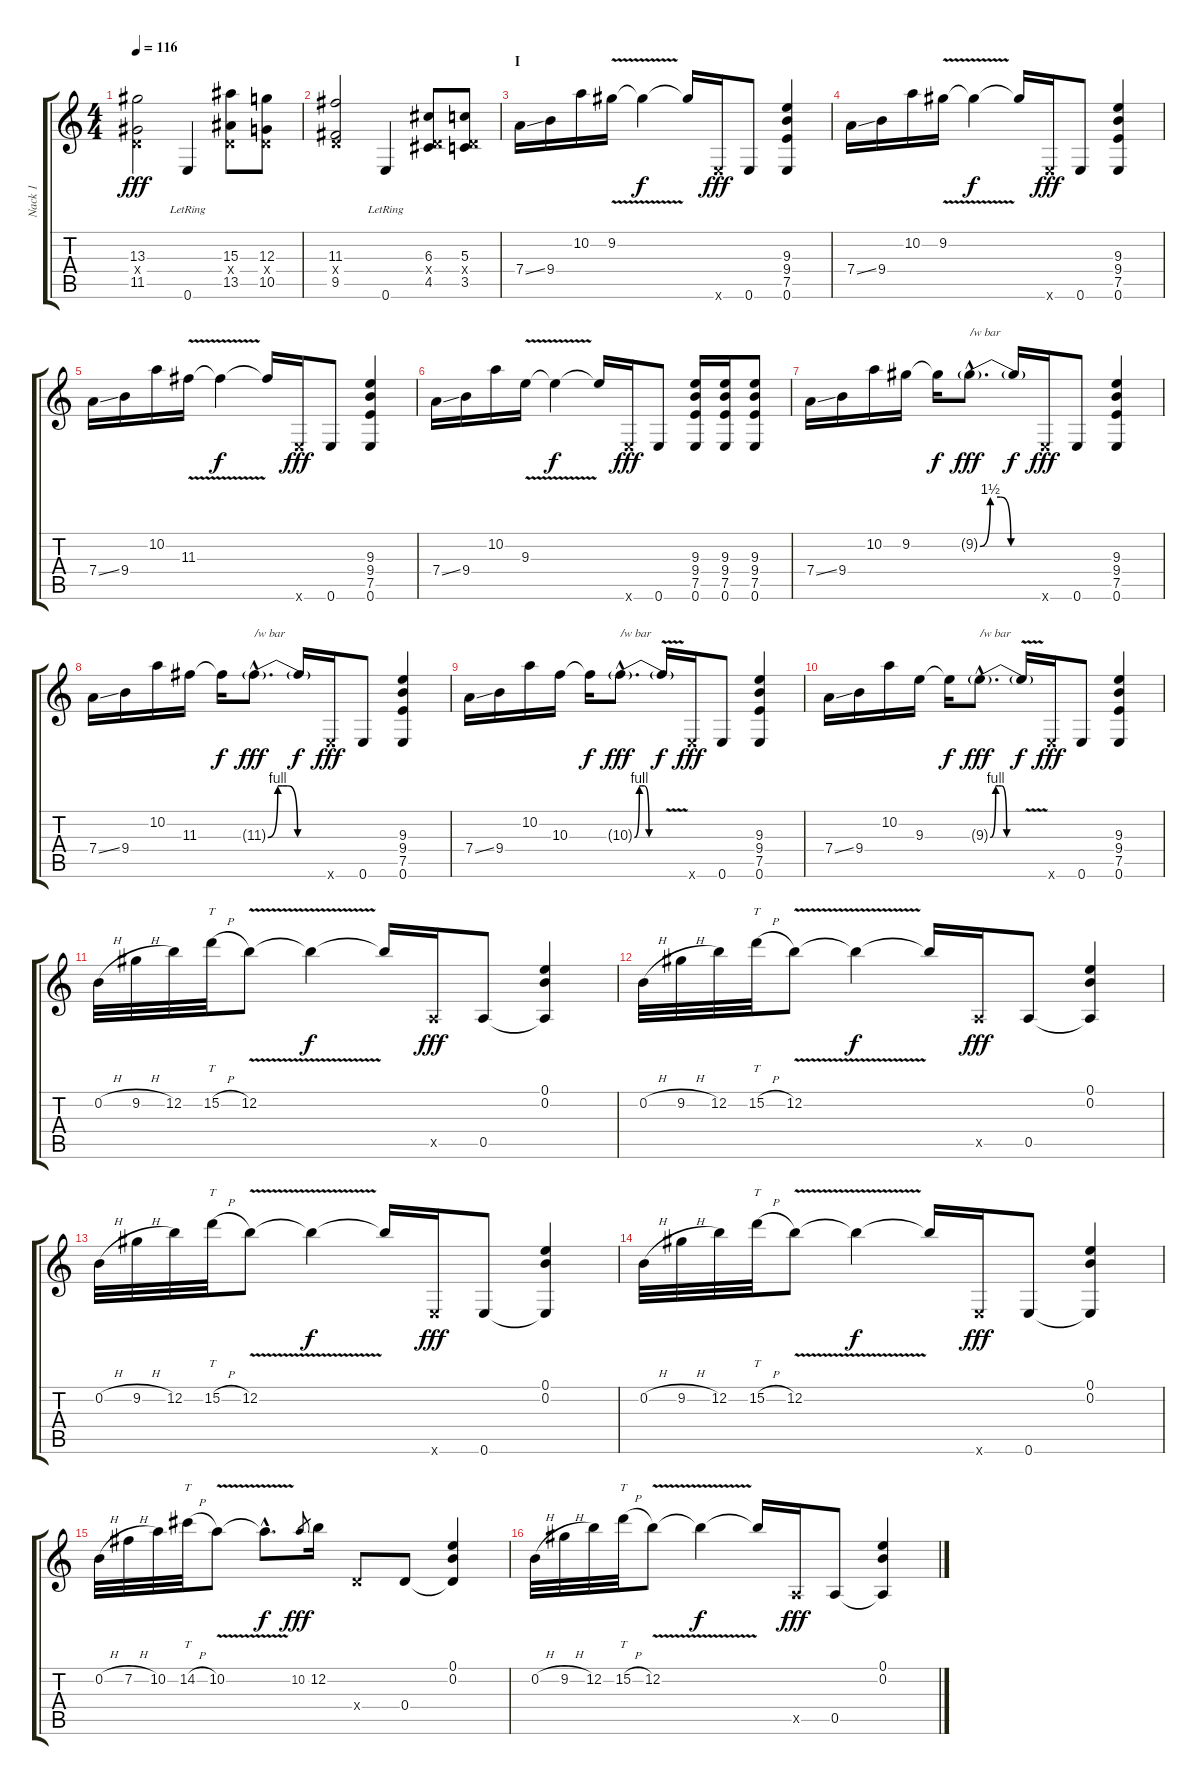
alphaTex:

\track ("Nack 1" "Nack 1") {instrument distortionguitar}
\staff {score tabs}
\tuning (E4 B3 G3 D3 A2 E2) {hide}
\ts (4 4)
\tempo 116
\clef g2
\ks c
(13.3 0.4{x} 11.5).2{dy fff} 0.6{lr}.4 (15.3 0.4{x} 13.5).8 (12.3 0.4{x} 10.5).8 |
(11.3 0.4{x} 9.5).2 0.6{lr}.4 (6.3 0.4{x} 4.5).8 (5.3 0.4{x} 3.5).8 |
\section ("" "I")
7.4{ss}.16 9.4.16 10.2.16 9.2{v}.16 9.2{t}.4{dy f} 9.2{t}.16 0.6{x}.16{dy fff} 0.6.8 (9.3 9.4 7.5 0.6).4 |
7.4{ss}.16 9.4.16 10.2.16 9.2{v}.16 9.2{t}.4{dy f} 9.2{t}.16 0.6{x}.16{dy fff} 0.6.8 (9.3 9.4 7.5 0.6).4 |
7.4{ss}.16 9.4.16 10.2.16 11.3{v}.16 11.3{t}.4{dy f} 11.3{t}.16 0.6{x}.16{dy fff} 0.6.8 (9.3 9.4 7.5 0.6).4 |
7.4{ss}.16 9.4.16 10.2.16 9.3{v}.16 9.3{t}.4{dy f} 9.3{t}.16 0.6{x}.16{dy fff} 0.6.8 (9.3 9.4 7.5 0.6).16 (9.3 9.4 7.5 0.6).16 (9.3 9.4 7.5 0.6).8 |
7.4{ss}.16 9.4.16 10.2.16 9.2.16 9.2{t}.16{dy f} 9.2{be (custom 0 0 10 6 20 6 30 0 60 0) g hac}.8{d txt "/w bar" dy fff} 9.2{t}.16{dy f} 0.6{x}.16{dy fff} 0.6.8 (9.3 9.4 7.5 0.6).4 |
7.4{ss}.16 9.4.16 10.2.16 11.3.16 11.3{t}.16{dy f} 11.3{be (custom 0 0 10 4 15 4 20 4 30 0 45 0 60 0) g hac}.8{d txt "/w bar" dy fff} 11.3{t}.16{dy f} 0.6{x}.16{dy fff} 0.6.8 (9.3 9.4 7.5 0.6).4 |
7.4{ss}.16 9.4.16 10.2.16 10.3.16 10.3{t}.16{dy f} 10.3{be (custom 0 0 10 4 15 4 20 4 30 0 45 0 60 0) g hac}.8{d txt "/w bar" dy fff} 10.3{v t}.16{dy f} 0.6{x}.16{dy fff} 0.6.8 (9.3 9.4 7.5 0.6).4 |
7.4{ss}.16 9.4.16 10.2.16 9.3.16 9.3{t}.16{dy f} 9.3{be (custom 0 0 10 4 15 4 20 4 30 0 45 0 60 0) g hac}.8{d txt "/w bar" dy fff} 9.3{v t}.16{dy f} 0.6{x}.16{dy fff} 0.6.8 (9.3 9.4 7.5 0.6).4 |
0.2{h}.32 9.2{h}.32 12.2.32 15.2{h}.32{tt} 12.2{v}.8 12.2{t}.4{dy f} 12.2{t}.16 0.5{x}.16{dy fff} 0.5.8 (0.1 0.2 0.5{t}).4 |
0.2{h}.32 9.2{h}.32 12.2.32 15.2{h}.32{tt} 12.2{v}.8 12.2{t}.4{dy f} 12.2{t}.16 0.5{x}.16{dy fff} 0.5.8 (0.1 0.2 0.5{t}).4 |
0.2{h}.32 9.2{h}.32 12.2.32 15.2{h}.32{tt} 12.2{v}.8 12.2{t}.4{dy f} 12.2{t}.16 0.6{x}.16{dy fff} 0.6.8 (0.1 0.2 0.6{t}).4 |
0.2{h}.32 9.2{h}.32 12.2.32 15.2{h}.32{tt} 12.2{v}.8 12.2{t}.4{dy f} 12.2{t}.16 0.6{x}.16{dy fff} 0.6.8 (0.1 0.2 0.6{t}).4 |
0.2{h}.32 7.2{h}.32 10.2.32 14.2{h}.32{tt} 10.2{v}.8 10.2{hac t}.8{d dy f} 10.2.8{gr dy fff} 12.2.16 0.4{x}.8 0.4.8 (0.1 0.2 0.4{t}).4 |
0.2{h}.32 9.2{h}.32 12.2.32 15.2{h}.32{tt} 12.2{v}.8 12.2{t}.4{dy f} 12.2{t}.16 0.5{x}.16{dy fff} 0.5.8 (0.1 0.2 0.5{t}).4
